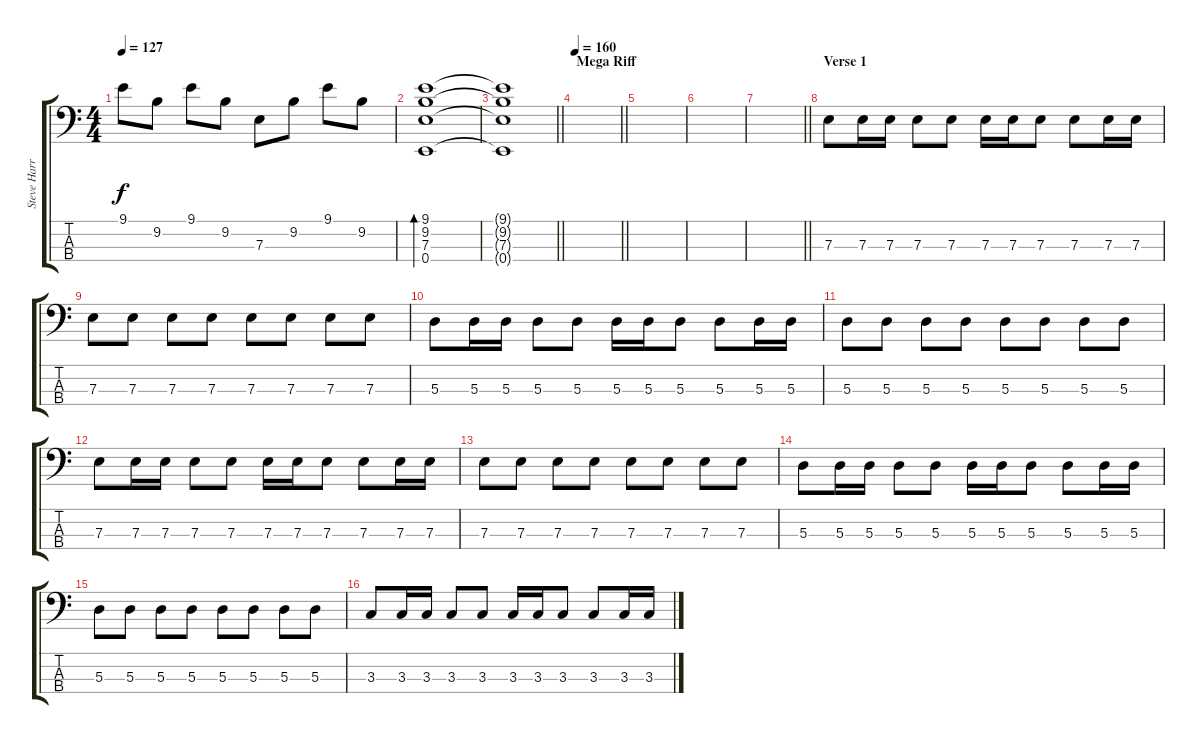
\track ("Steve Harris" "Steve Harr") {instrument electricbassfinger}
\staff {score tabs}
\tuning (G2 D2 A1 E1) {hide}
\ts (4 4)
\tempo 127
\clef f4
\ks c
9.1.8{dy f} 9.2.8 9.1.8 9.2.8 7.3.8 9.2.8 9.1.8 9.2.8 |
(9.1 9.2 7.3 0.4).1{bd 120} |
\barLineRight lightlight
(9.1{t} 9.2{t} 7.3{t} 0.4{t}).1 |
\section ("" "Mega Riff")
\tempo 160
\barLineRight lightlight
|
|
|
\barLineRight lightlight
|
\section ("" "Verse 1")
7.3.8{volume 13} 7.3.16 7.3.16 7.3.8 7.3.8 7.3.16 7.3.16 7.3.8 7.3.8 7.3.16 7.3.16 |
7.3.8 7.3.8 7.3.8 7.3.8 7.3.8 7.3.8 7.3.8 7.3.8 |
5.3.8 5.3.16 5.3.16 5.3.8 5.3.8 5.3.16 5.3.16 5.3.8 5.3.8 5.3.16 5.3.16 |
5.3.8 5.3.8 5.3.8 5.3.8 5.3.8 5.3.8 5.3.8 5.3.8 |
7.3.8 7.3.16 7.3.16 7.3.8 7.3.8 7.3.16 7.3.16 7.3.8 7.3.8 7.3.16 7.3.16 |
7.3.8 7.3.8 7.3.8 7.3.8 7.3.8 7.3.8 7.3.8 7.3.8 |
5.3.8 5.3.16 5.3.16 5.3.8 5.3.8 5.3.16 5.3.16 5.3.8 5.3.8 5.3.16 5.3.16 |
5.3.8 5.3.8 5.3.8 5.3.8 5.3.8 5.3.8 5.3.8 5.3.8 |
3.3.8 3.3.16 3.3.16 3.3.8 3.3.8 3.3.16 3.3.16 3.3.8 3.3.8 3.3.16 3.3.16
